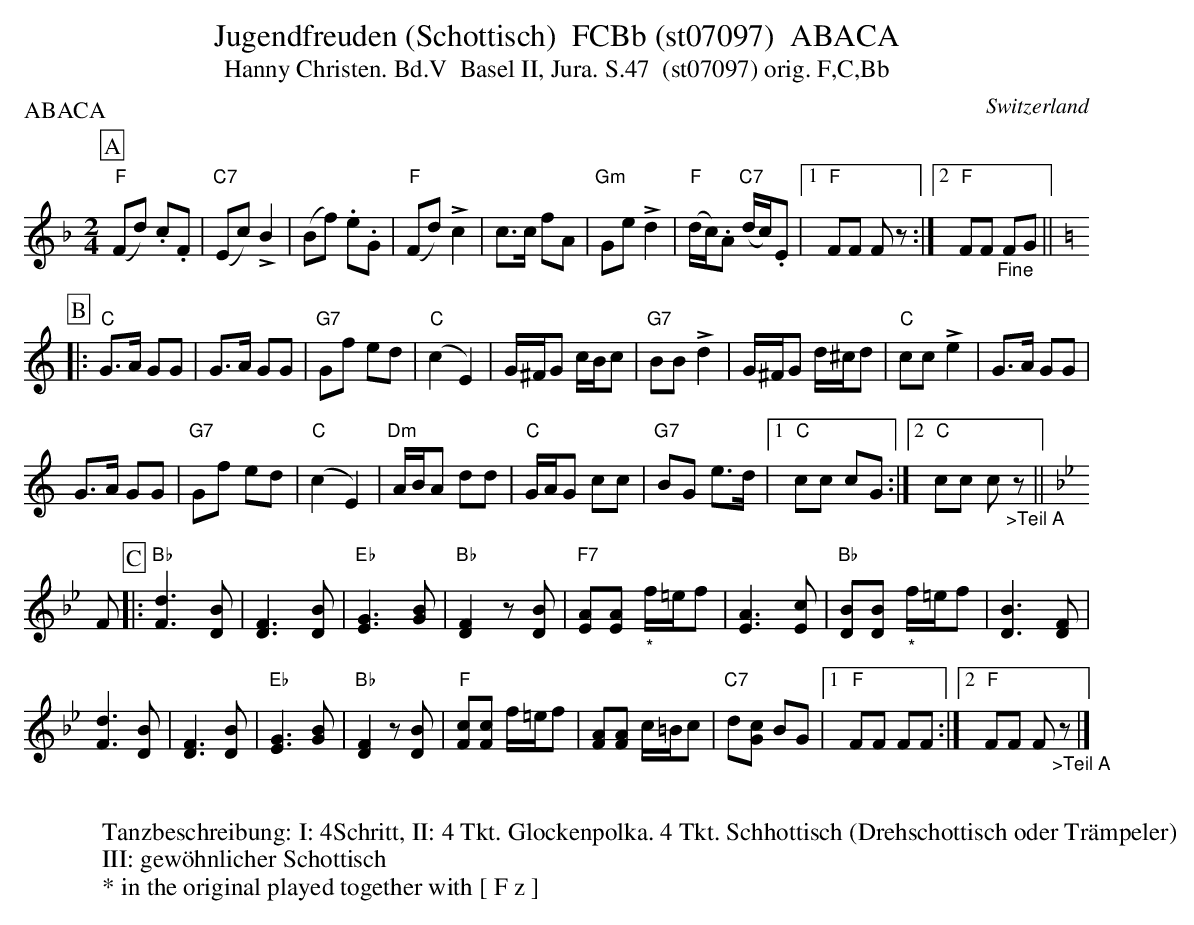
X:1
T:Jugendfreuden (Schottisch)  FCBb (st07097)  ABACA
T:Hanny Christen. Bd.V  Basel II, Jura. S.47  (st07097) orig. F,C,Bb
P:ABACA
M:2/4
L:1/8
O:Switzerland
K:F major
[P:A] ("F"Fd) .c.F | ("C7"Ec)!>!B2 | (Bf) .e.G | ("F"Fd)!>!c2 | c>c fA | "Gm"Ge !>!d2 | ("F"d/c/).A ("C7"d/c/).E |1 "F"FF Fz :|2 "F"FF "_Fine"FG || [K:C]
[P:B] |: "C"G>A GG | G>A GG | "G7"Gf ed | ("C"c2E2) | G/^F/G c/B/c | "G7"BB !>!d2 | G/^F/G d/^c/d | "C"cc!>!e2 | G>A GG |
G>A GG | "G7"Gf ed | ("C"c2E2) | "Dm"A/B/A dd | "C"G/A/G cc | "G7"BG e>d |1 "C"cc cG :|2 "C"cc c"_>Teil A"z || [K:Bb]
F [P:C] |: "Bb"[Fd]3[DB] | [DF]3 [DB] | "Eb"[EG]3[GB] | "Bb"[DF]2z[DB] | "F7"[EA][EA]  "_*"f/=e/f | [EA]3[Ec] | "Bb"[DB][DB] "_*"f/=e/f | [DB]3[DF] |
[Fd]3[DB] | [DF]3 [DB] | "Eb"[EG]3[GB] | "Bb"[DF]2z[DB] | "F"[Fc][Fc]  f/=e/f | [FA][FA] c/=B/c | "C7"d[Gc] BG |1 "F"FF FF :|2 "F"FF F"_>Teil A"z |]
W:
W:Tanzbeschreibung: I: 4Schritt, II: 4 Tkt. Glockenpolka. 4 Tkt. Schhottisch (Drehschottisch oder Trämpeler)
W:III: gewöhnlicher Schottisch
W:* in the original played together with [ F z ]  % didn't know how to insert it in the abc-script, piush
